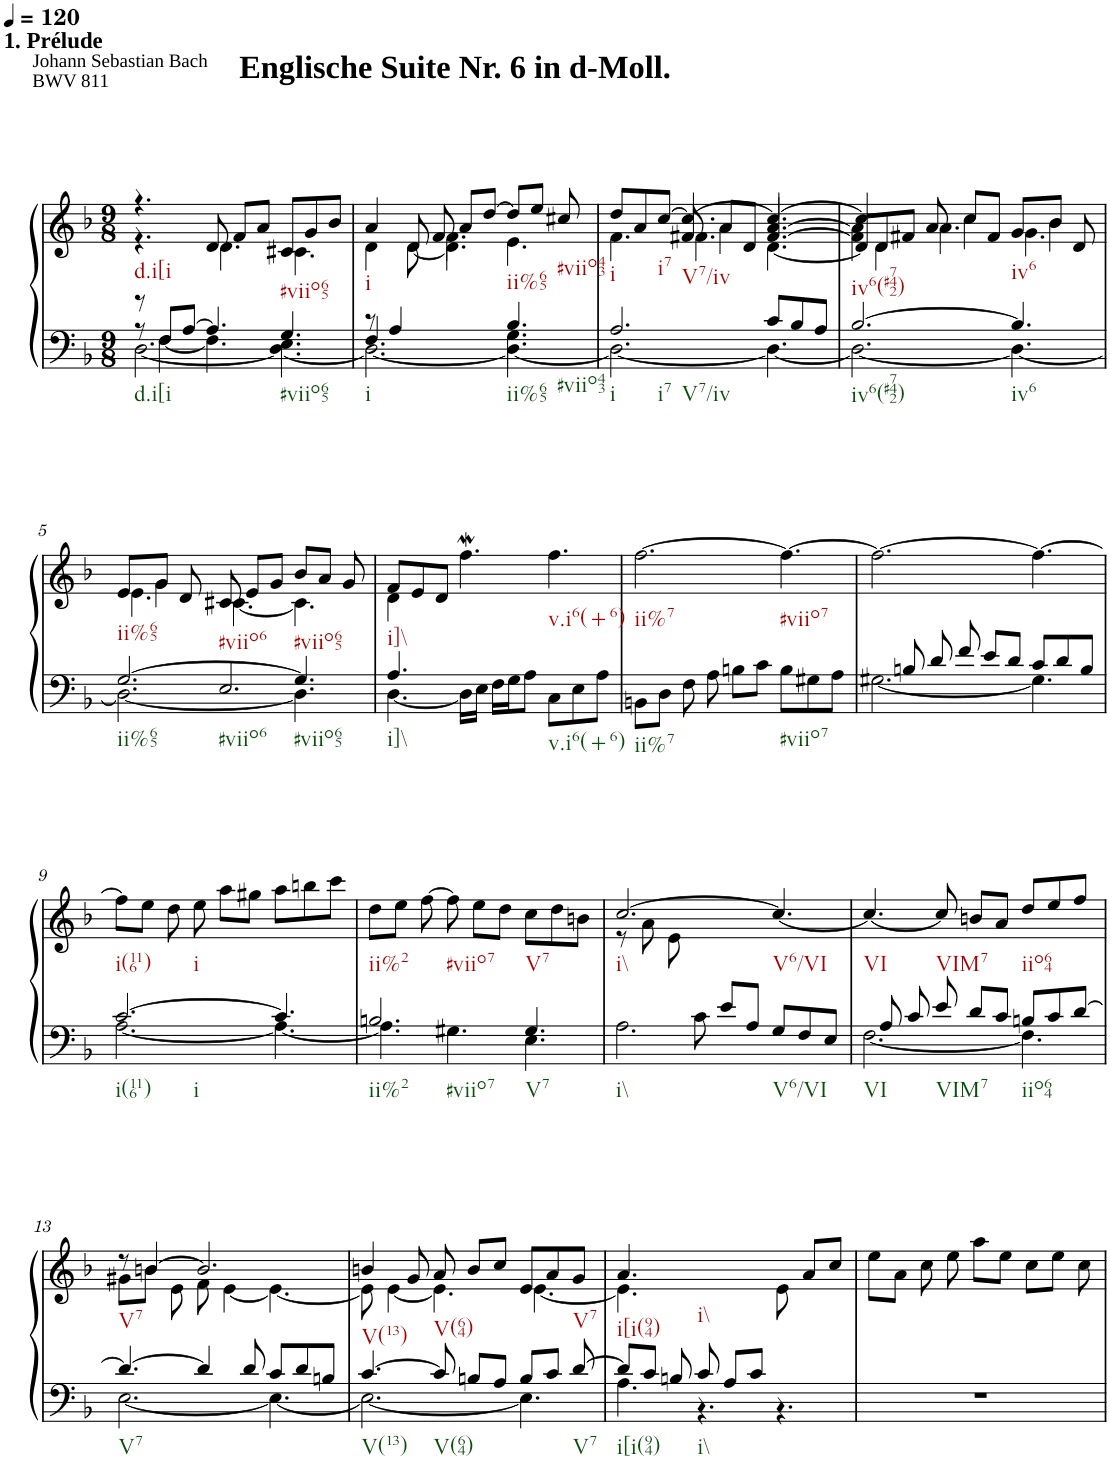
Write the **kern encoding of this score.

**kern	**kern
*part1	*part1
*staff2	*staff1
*I"Midi_2	*
*clefF4	*clefG2
*k[b-]	*k[b-]
*F:	*F:
*M9/8	*M9/8
*MM120	*MM120
=1	=1
*^	*^
*	*^	*	*^
!	!	!	!LO:TX:a:t=Johann Sebastian Bach	!	!
!	!	!	!LO:TX:a:t=BWV 811	!	!
8r	8r	[2.D\	4.r	4.r	1ryy
8F/L	[4F\	.	.	.	.
[8A/J	.	.	.	.	.
!	!	!	!LO:TX:a:B:t=1. Prélude	!	!
4.A/]	4.F\]	.	8d/	4.d\	.
.	.	.	8f/L	.	.
.	.	.	8a/J	.	.
4.G/	4.E\	4.D\_	8c#X/L	4.c#\	.
.	.	.	8g/	.	.
.	.	.	8b-/J	.	8ryy
=2	=2	=2	=2	=2	=2
!	!	!	!LO:TX:a:B:t=Englische Suite Nr. 6 in d-Moll.	!	!
8r	4.F/	2.D\_	4a/	4d\	4.ryy
4A/	.	.	.	.	.
.	.	.	8d/	[8d\	.
4.ryy	4.ryy	.	8f/	4.d\]	4.f\
.	.	.	8a/L	.	.
.	.	.	[8dd/J	.	.
4.B-/	4.G\	4.D\_	8dd/L]	4.e\	4.ryy
.	.	.	8ee/J	.	.
.	.	.	8cc#X/	.	.
=3	=3	=3	=3	=3	=3
*	*	*	*	*	*^
2.A/	4.ryy	2.D\_	8dd/L	4.f\	4.ryy	2ryy
.	.	.	8a/	.	.	.
.	.	.	[8cc/J	.	.	.
.	8ryy	.	4.cc/_	4.f#X\	8f#/	.
.	4ryy	.	.	.	8a/L	4a\
.	.	.	.	.	8d/J	.
8c/L	4.ryy	4.D\_	4.cc/_	[4.f#/ [4.a/	[4.d\	4.ryy
8B-/	.	.	.	.	.	.
8A/J	.	.	.	.	.	.
=4	=4	=4	=4	=4	=4	=4
[2.B-/	8ryy	2.D\_	4cc/]	4f#\] 4a\]	8d/L]	8ryy
.	4ryy	.	.	.	8d/	4d\
.	.	.	8ryy	8ryy	8f#X/J	.
.	4.ryy	.	8a/	4.a\	8ryy	2.ryy
.	.	.	8cc/L	.	4cc\	.
.	.	.	8f#/J	.	.	.
4.B-/]	4.ryy	4.D\_	8g/L	4.g\	8ryy	.
.	.	.	8b-/J	.	4b-\	.
.	.	.	8d/	.	.	.
*	*	*	*	*	*v	*v
!!LO:LB:g=z
=5	=5	=5	=5	=5	=5
[2.G/	4.ryy	2.D\_	8e/L	4.e\	8ryy
.	.	.	8g/J	.	4g\
.	.	.	8d/	.	.
.	2.E/	.	8c#X/	[4.c#\	4.ryy
.	.	.	8e/L	.	.
.	.	.	8g/J	.	.
4.G/]	.	4.D\]	8b-/L	4.c#\]	4.ryy
.	.	.	8a/J	.	.
.	.	.	8g/	.	.
=6	=6	=6	=6	=6	=6
4.A/	[4.D\	1ryy	8f/L	4d\	1ryy
.	.	.	8e/	.	.
.	.	.	8d/J	8ryy	.
2.ryy	16D\LL]	.	4.ffw\	4.ryy	.
.	16E\JJ	.	.	.	.
.	16F\LL	.	.	.	.
.	16G\J	.	.	.	.
.	8A\J	.	.	.	.
.	8C\L	.	4.ff\	4.ryy	.
.	8E\	.	.	.	.
.	8A\J	8ryy	.	.	8ryy
*	*v	*v	*	*	*
*	*	*	*v	*v
=7	=7	=7	=7
1ryy	8BBn\L	[2.ff\	1ryy
.	8D\J	.	.
.	8F\	.	.
.	8A\	.	.
.	8Bn\L	.	.
.	8c\J	.	.
.	8B\L	4.ff\_	.
.	8G#X\	.	.
8ryy	8A\J	.	8ryy
=8	=8	=8	=8
8ryy	[2.G#X\	2.ff\_	1ryy
8Bn/	.	.	.
8d/	.	.	.
8f/	.	.	.
8e/L	.	.	.
8d/J	.	.	.
8c/L	4.G#\]	4.ff\_	.
8d/	.	.	.
8B/J	.	.	8ryy
!!LO:LB:g=z	!!
=9	=9	=9	=9
[2.c/	[2.A\	8ff\L]	1ryy
.	.	8ee\J	.
.	.	8dd\	.
.	.	8ee\	.
.	.	8aa\L	.
.	.	8gg#X\J	.
4.c/]	4.A\_	8aa\L	.
.	.	8bbn\	.
.	.	8ccc\J	8ryy
=10	=10	=10	=10
2.Bn/	4.A\]	8dd\L	1ryy
.	.	8ee\J	.
.	.	[8ff\	.
.	4.G#X\	8ff\]	.
.	.	8ee\L	.
.	.	8dd\J	.
4.G#/	4.E\	8cc\L	.
.	.	8dd\	.
.	.	8bn\J	8ryy
=11	=11	=11	=11
*	*^	*	*
4.ryy	2.ryy	2.A\	[2.cc/	8r
.	.	.	.	8a\
.	.	.	.	8e\
8c\	.	.	.	4.ryy
8e/L	.	.	.	.
8A/J	.	.	.	.
4.ryy	8G/L	4.ryy	4.cc/_	4.ryy
.	8F/	.	.	.
.	8E/J	.	.	.
*	*v	*v	*	*
=12	=12	=12	=12
8ryy	[2.F\	4.cc/_	1ryy
8A/	.	.	.
8c/	.	.	.
8e/	.	8cc/]	.
8d/L	.	8bn/L	.
8c/J	.	8a/J	.
8Bn/L	4.F\]	8dd/L	.
8c/	.	8ee/	.
[8d/J	.	8ff/J	8ryy
!!LO:LB:g=z	!!
=13	=13	=13	=13
4.d/_	[2.E\	8r	8g#X\L
.	.	[4bn/	8b\J
.	.	.	8e\
4d/]	.	2.b/]	8f\
.	.	.	[4e\
8d/	.	.	.
8c/L	4.E\_	.	4.e\_
8d/	.	.	.
8Bn/J	.	.	.
=14	=14	=14	=14
[4.c/	2.E\_	4bn/	8e\]
.	.	.	[4e\
.	.	8g/	.
8c/]	.	8a/	4.e\]
8Bn/L	.	8b/L	.
8A/J	.	8cc/J	.
8B/L	4.E\]	8e/L	[4.e\
8c/J	.	8a/	.
[8d/	.	8g/J	.
=15	=15	=15	=15
8d/L]	4.A\	4.a/	4.e\]
8c/J	.	.	.
8Bn/	.	.	.
8c/	4.r	2ryy	4.ryy
8A/L	.	.	.
8c/J	.	.	.
4.ryy	4.r	.	8e\
.	.	8a/L	4ryy
.	.	8cc/J	.
*v	*v	*	*
*	*v	*v
=16	=16
8%9r	8ee\L
.	8a\J
.	8cc\
.	8ee\
.	8aa\L
.	8ee\J
.	8cc\L
.	8ee\J
.	8cc\
=	=
*-	*-
